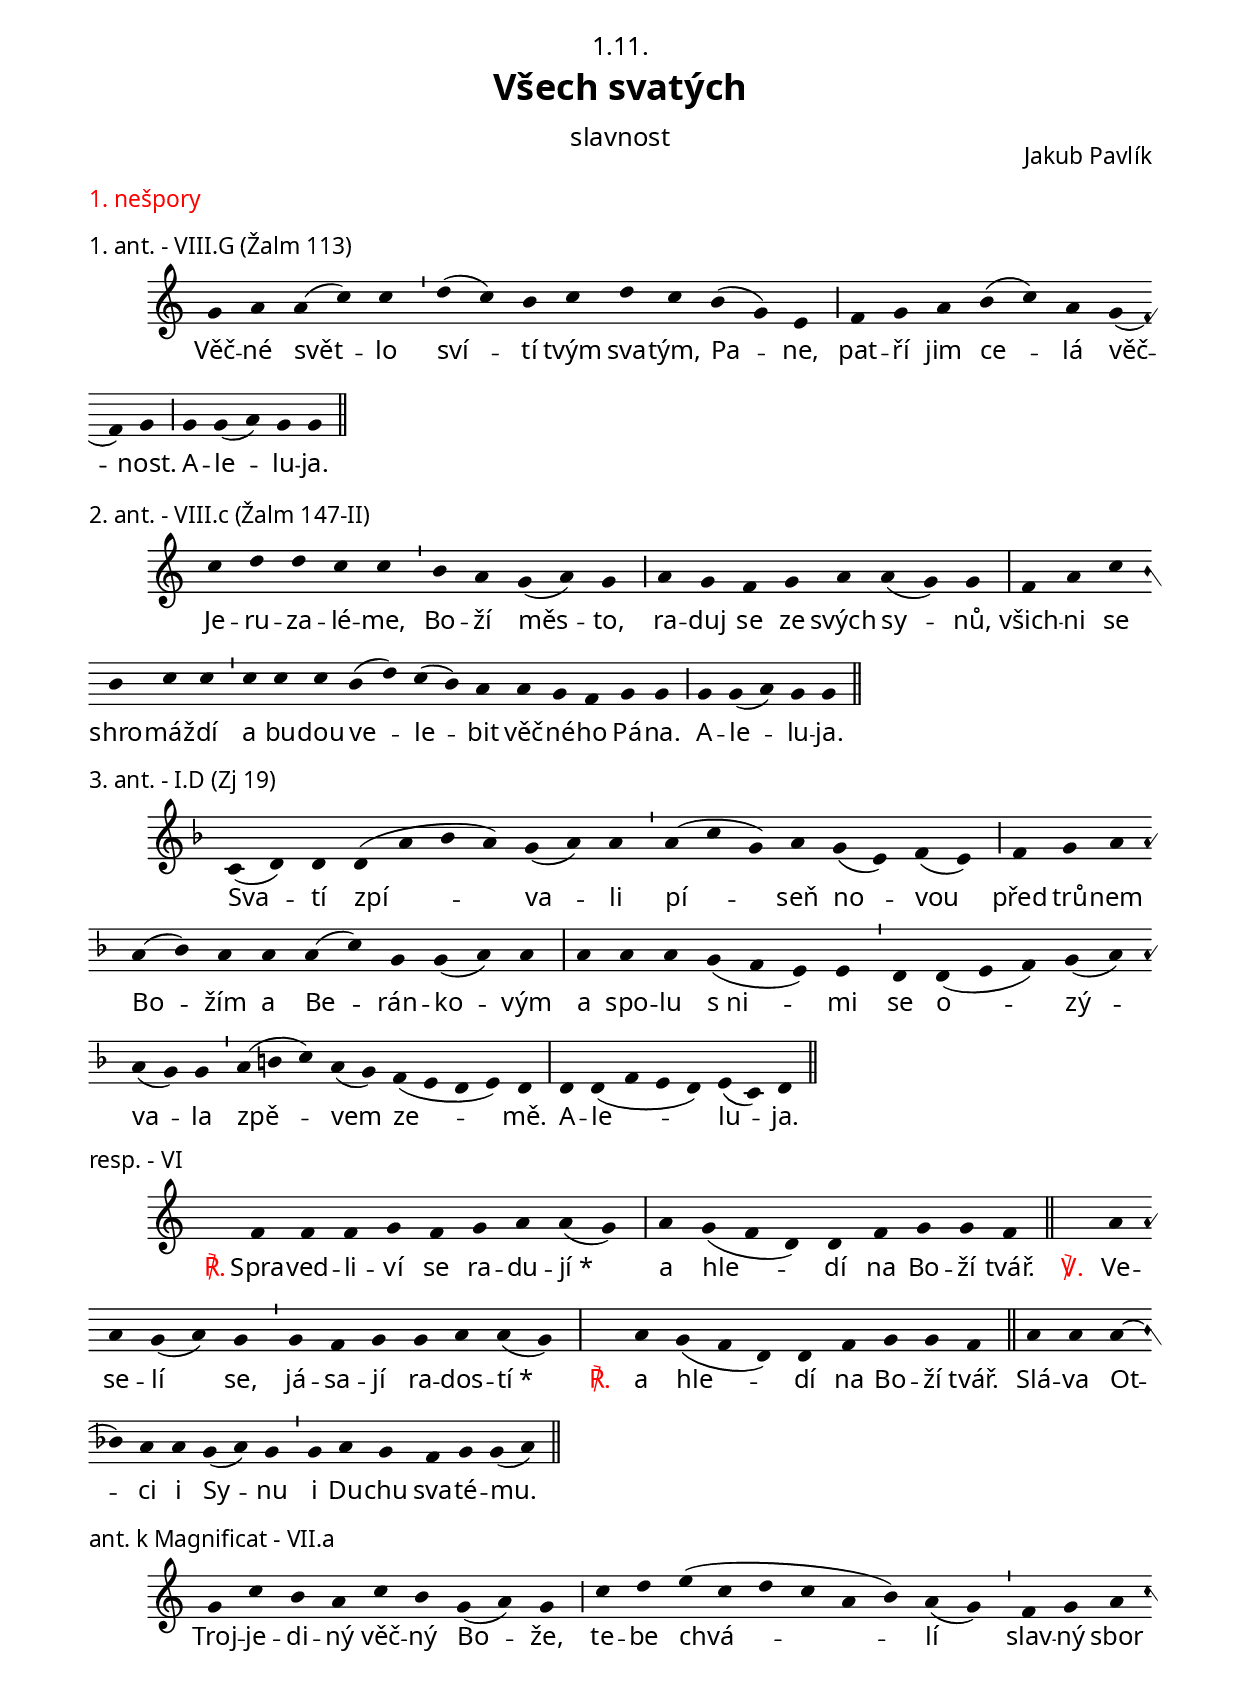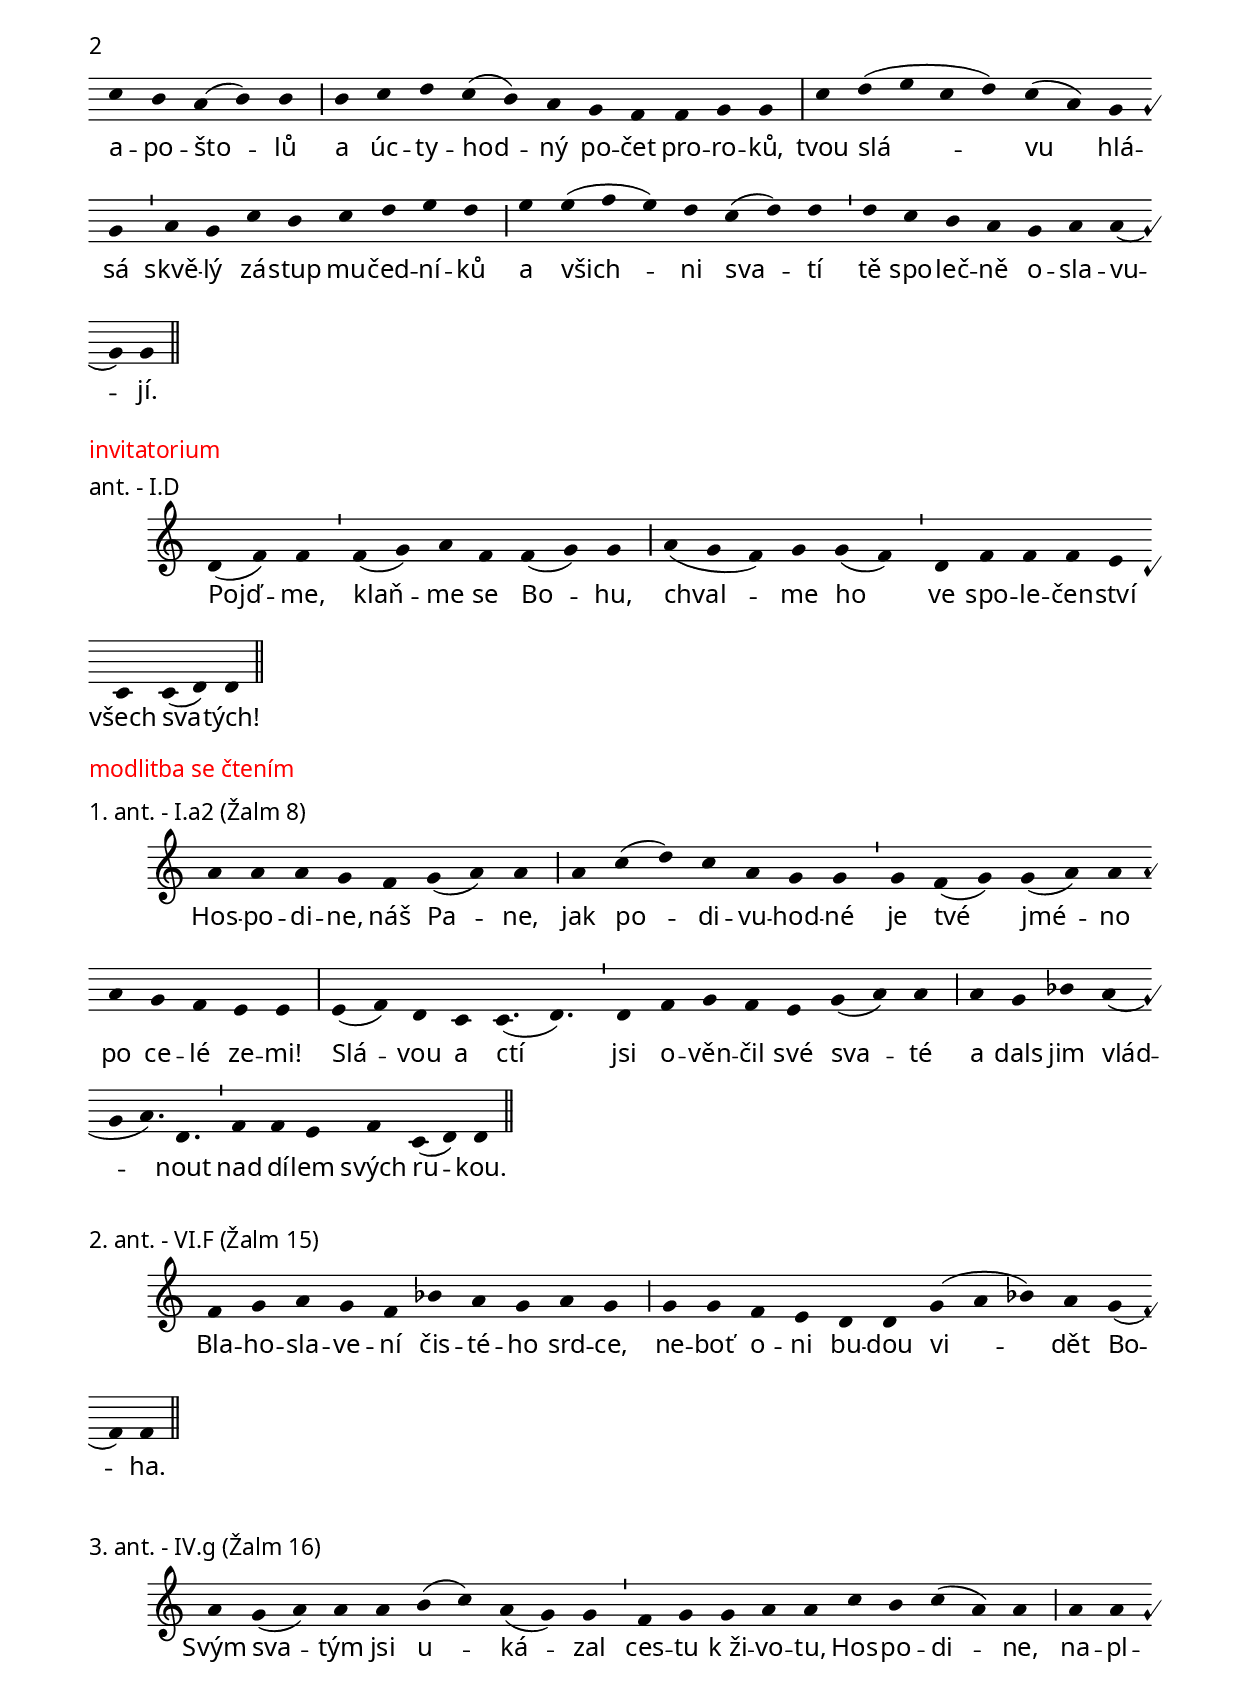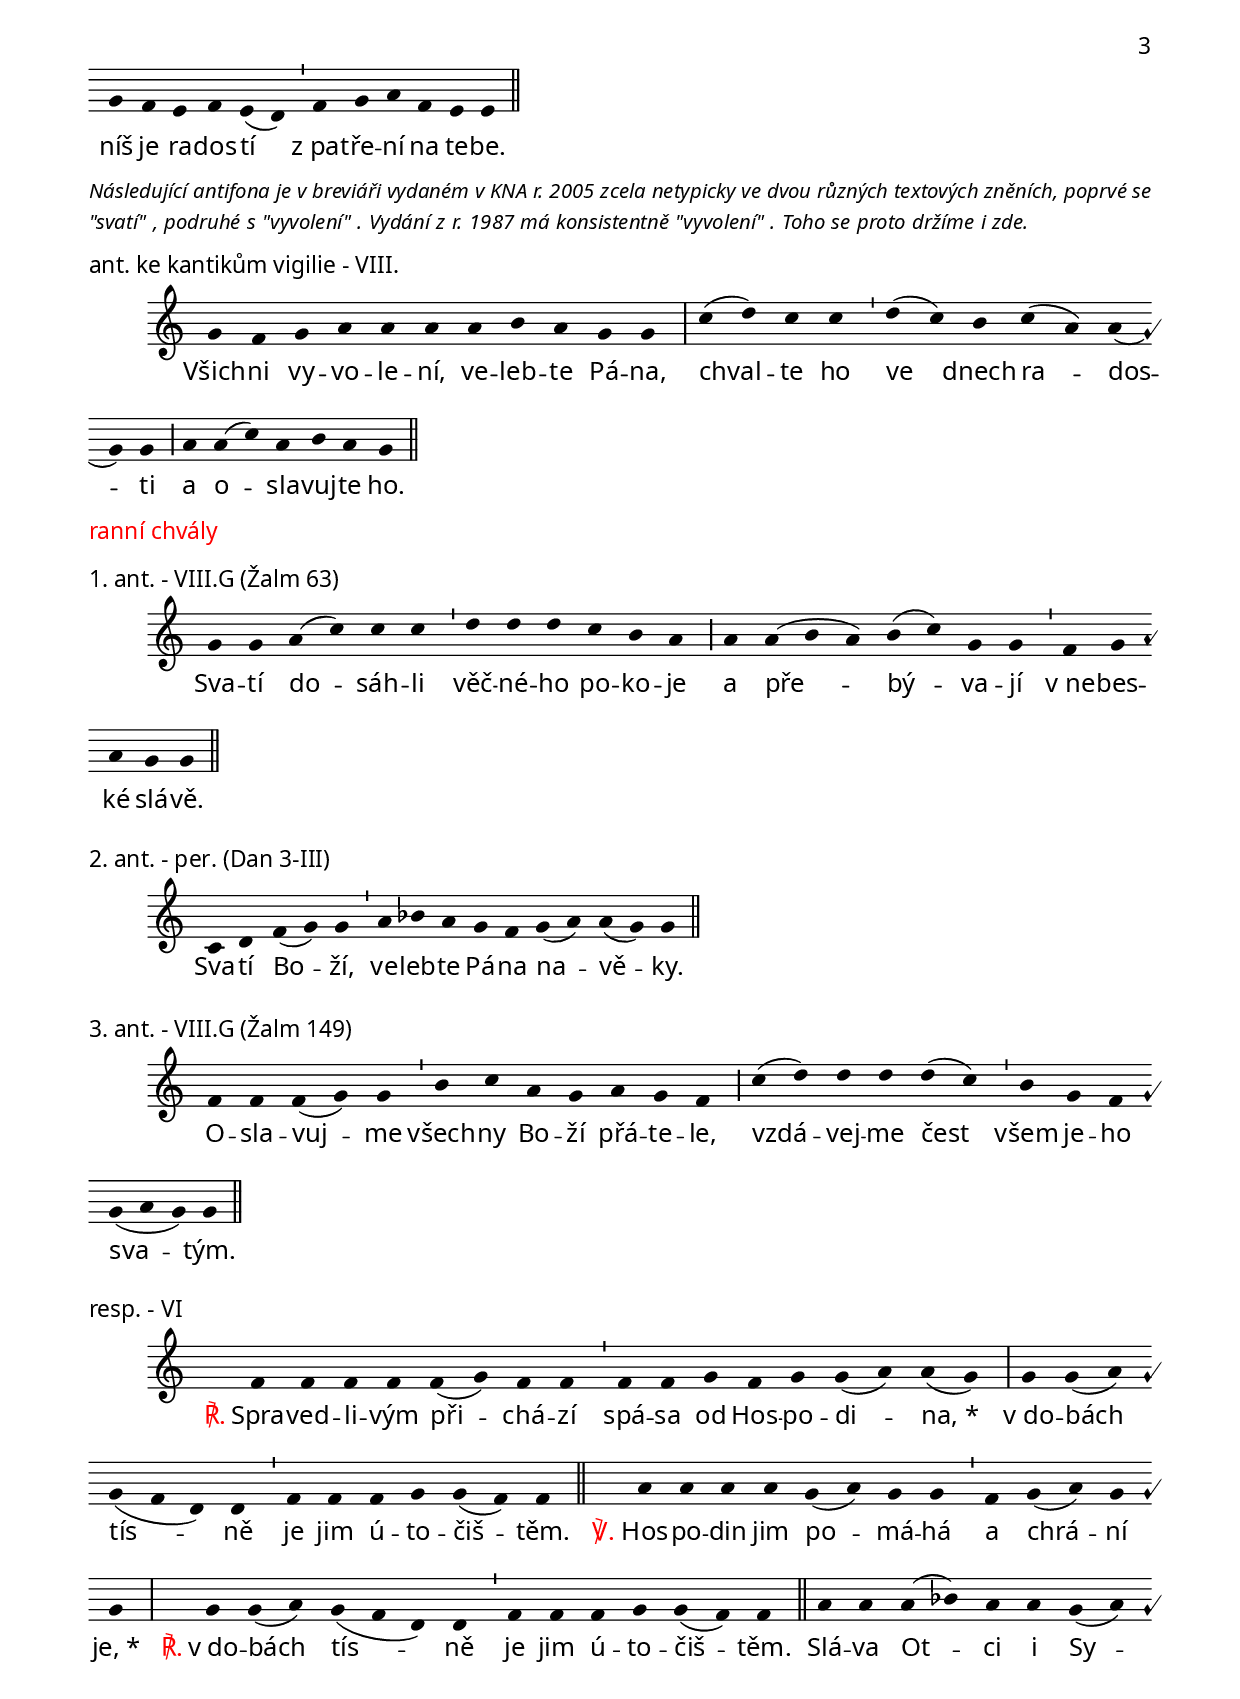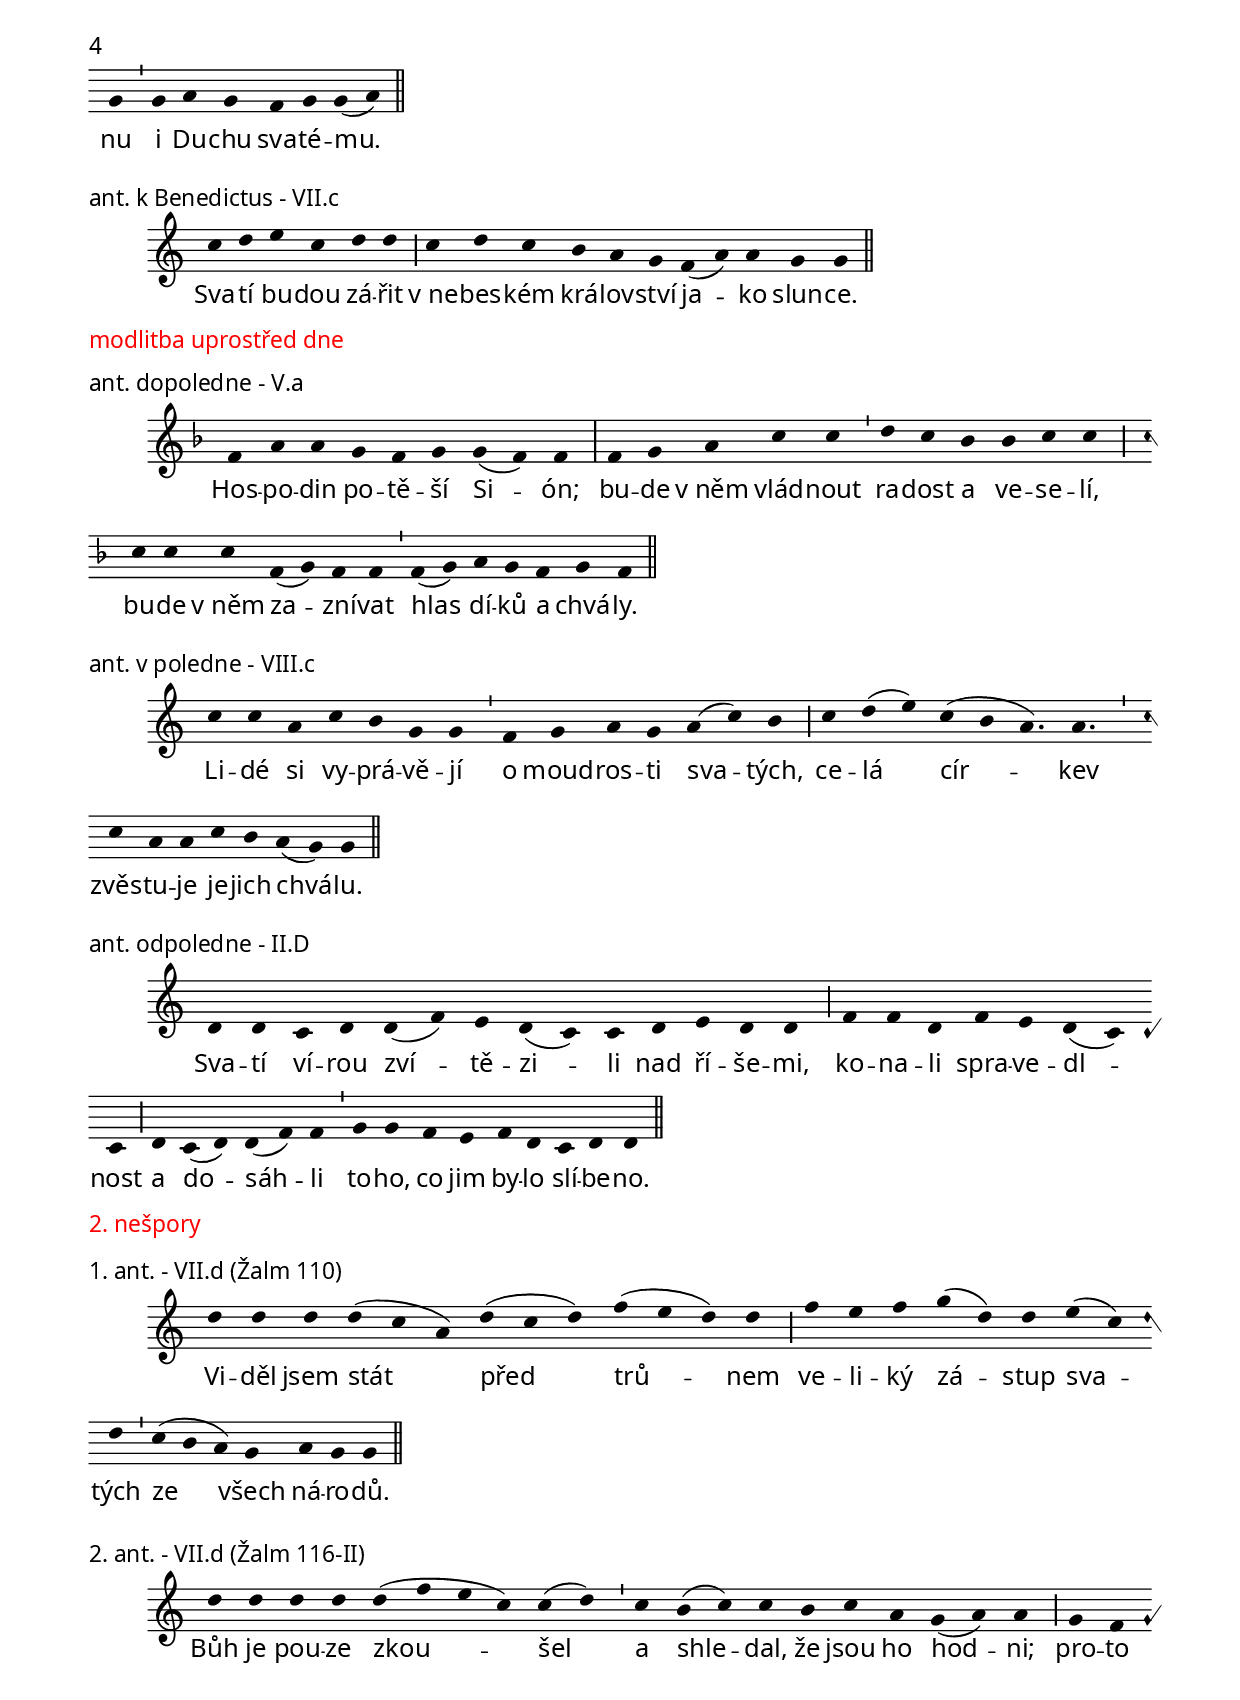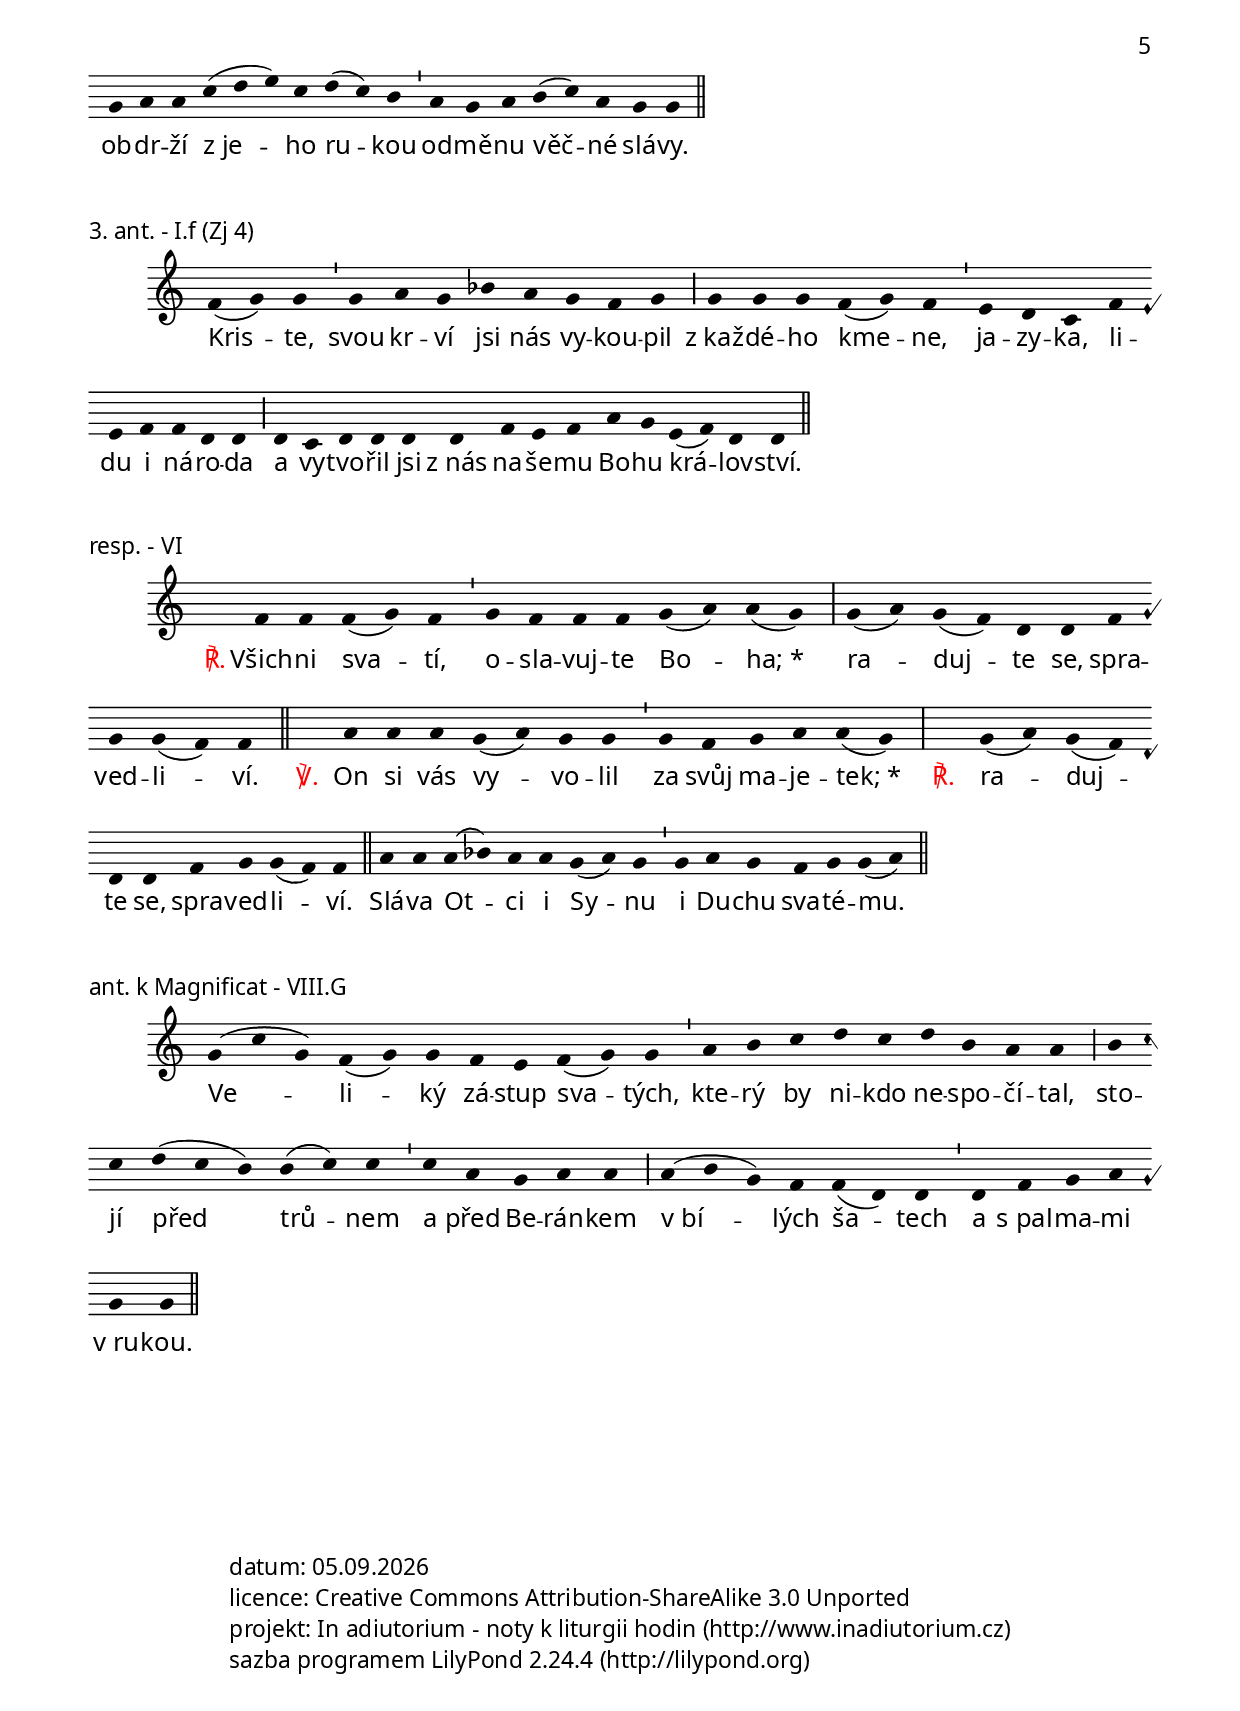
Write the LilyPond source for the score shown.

\version "2.16.0"

\include "../spolecne.ly"
\include "../dilyresponsorii.ly"

\header {
  title = \markup\titleSvatek
            "Všech svatých"
            slavnost
            1.11.
  composer = "Jakub Pavlík"
}

\markup {\nadpisHodinka {"1. nešpory"}}

\score {
  \relative c'' {
    \choralniRezim
    g4 a a( c) c \barMin d( c) b c d c b( g) e \barMaior
    f g a b( c) a g( f) g \barMaior
    g g( a) g g \barFinalis
  }
  \addlyrics {
    Věč -- né svět -- lo sví -- tí tvým sva -- tým, Pa -- ne,
    pat -- ří jim ce -- lá věč -- nost.
    A -- le -- lu -- ja.
  }
  \header {
    quid = "1. ant."
    modus = "VIII"
    differentia = "G"
    psalmus = "Žalm 113"
    id = "1ne-a1"
    fial = "fial://commune/commune_jedenmucednik.ly#1ne-amag-velik"
    piece = \markup {\sestavTitulek}
  }
}

\score {
  \relative c'' {
    \choralniRezim
    c4 d d c c \barMin b a g( a) g \barMaior
    a g f g a a( g) g \barMax
    f a c b c c \barMin
    c c c b( d) c( b) a a g f g g \barMaior
    g g( a) g g \barFinalis
  }
  \addlyrics {
    Je -- ru -- za -- lé -- me, Bo -- ží měs -- to,
    ra -- duj se ze svých sy -- nů,
    všich -- ni se shro -- máž -- dí
    a bu -- dou ve -- le -- bit věč -- né -- ho Pá -- na.
    A -- le -- lu -- ja.
  }
  \header {
    quid = "2. ant."
    modus = "VIII"
    differentia = "c"
    psalmus = "Žalm 147-II"
    id = "1ne-a2"
    fons = "2. část: žaltář, 4.t., pá, r.ch., 2.ant."
    fial = "fial://antifony/tyden4_6patek.ly#rch-ant2?konec&+aleluja"
    piece = \markup {\sestavTitulek}
  }
}

\score {
  \relative c' {
    \key f \major
    \choralniRezim
    c4( d) d d( a' bes a) g( a) a \barMin a( c g) a g( e) f( e) \barMaior
    f g a a( bes) a a a( c) g g( a) a \barMax
    a a a g( f e) e \barMin d d( e f) g( a) a( g) g \barMin a( b c) a( g) f( e d e) d \barMax

    d d( f e d) e( c) d \barFinalis
  }
  \addlyrics {
    Sva -- tí zpí -- va -- li pí -- seň no -- vou
    před trů -- nem Bo -- žím a Be -- rán -- ko -- vým
    a spo -- lu s_ni -- mi se o -- zý -- va -- la zpě -- vem ze -- mě.

    A -- le -- lu -- ja.
  }
  \header {
    quid = "3. ant."
    modus = "I"
    differentia = "D"
    psalmus = "Zj 19"
    id = "1ne-a3"
    fial = "fial://commune/commune_svatymuz.ly#2ne-a3"
    piece = \markup {\sestavTitulek}
  }
}

\score {
  \relative c' {
    \choralniRezim

    % R
    \neviditelna f
    f4 f f g f g a a( g) \barMax
    a g( f d) d f g g f \barFinalis
    % V
    \neviditelna a
    a4 a g( a) g \barMin g f g g a a( g) \barMax
    % R
    \neviditelna a
    a g( f d) d f g g f \barFinalis
    % Slava
    \respVIdoxologie \barFinalis
  }
  \addlyrics {
    \Response Spra -- ved -- li -- ví se ra -- du -- jí_*
    a hle -- dí na Bo -- ží tvář.
    \Verse Ve -- se -- lí se, já -- sa -- jí ra -- dos -- tí_*
    \Response a hle -- dí na Bo -- ží tvář.
    \textRespDoxologie
  }
  \header {
    quid = "resp."
    modus = "VI"
    id = "1ne-r"
    piece = \markup {\sestavTitulekResp}
  }
}

\score {
  \relative c'' {
    \choralniRezim
    g4 c b a c b g( a) g \barMaior
    c d e( c d c a b) a( g) \barMin f g a c b a( b) b \barMaior
    b c d c( b) a g f f g g \barMax

    c d( e c d) c( a) g g \barMin a g c b c d e d \barMaior
    e e( f e) d c( d) d \barMin d c b a g a a( g) g \barFinalis
  }
  \addlyrics {
    Troj -- je -- di -- ný věč -- ný Bo -- že,
    te -- be chvá -- lí slav -- ný sbor a -- po -- što -- lů
    a úc -- ty -- hod -- ný po -- čet pro -- ro -- ků,

    tvou slá -- vu hlá -- sá skvě -- lý zá -- stup mu -- čed -- ní -- ků
    a všich -- ni sva -- tí tě spo -- leč -- ně o -- sla -- vu -- jí.
  }
  \header {
    quid = "ant. k Magnificat"
    modus = "VII"
    differentia = "a"
    psalmus = ""
    placet = "věnovat jí trochu péče, zejm. úvodu"
    id = "1ne-amag"
    piece = \markup {\sestavTitulekBezZalmu}
  }
}

\markup {\nadpisHodinka {"invitatorium"}}

\score {
  \relative c' {
    \choralniRezim
    d( f) f \barMin f( g) a f f( g) g \barMaior
    a( g f) g g( f) \barMin d f f f e c c( d) d \barFinalis
  }
  \addlyrics {
    Pojď -- me, klaň -- me se Bo -- hu,
    chval -- me ho ve spo -- le -- čen -- ství všech sva -- tých!
  }
  \header {
    quid = "ant."
    modus = "I"
    differentia = "D"
    psalmus = ""
    fial = "commune/commune_svatymuz.ly#invit1?zacatek=12"
    id = "invit"
    piece = \markup {\sestavTitulekBezZalmu}
  }
}

\markup {\nadpisHodinka {"modlitba se čtením"}}

\score {
  \relative c'' {
    \choralniRezim
    a4 a a g f g( a) a \barMaior
    a c( d) c a g g \barMin g f( g) g( a) a a g f e e \barMax

    e( f) d c c4.( d) \barMin d4 f g f e g( a) a \barMaior
    a g bes a( g a4.) d, \barMin f4 f e f c( d) d \barFinalis
  }
  \addlyrics {
    Hos -- po -- di -- ne, náš Pa -- ne,
    jak po -- di -- vu -- hod -- né je tvé jmé -- no po ce -- lé ze -- mi!

    Slá -- vou a ctí jsi o -- věn -- čil své sva -- té
    a dals jim vlád -- nout nad dí -- lem svých ru -- kou.
  }
  \header {
    quid = "1. ant."
    modus = "I"
    differentia = "a2"
    psalmus = "Žalm 8"
    fial = "sanktoral/0705cyrilametodej.ly#2ne-a2"
    id = "mc-a1"
    piece = \markup {\sestavTitulek}
  }
}

\score {
  \relative c' {
    \choralniRezim
    f4 g a g f bes a g a g \barMaior
    g g f e d d g( a bes) a g( f) f \barFinalis
  }
  \addlyrics {
    Bla -- ho -- sla -- ve -- ní čis -- té -- ho srd -- ce,
    ne -- boť o -- ni bu -- dou vi -- dět Bo -- ha.
  }
  \header {
    quid = "2. ant."
    modus = "VI"
    differentia = "F"
    psalmus = "Žalm 15"
    fial = "antifony/tyden1_2pondeli.ly#ne-ant2"
    id = "mc-a2"
    piece = \markup {\sestavTitulek}
  }
}

\score {
  \relative c'' {
    \choralniRezim
    a4 g( a) a a b( c) a( g) g \barMin
    f g g a a
    c b c( a) a \barMaior
    a a g f e f e( d) \barMin
    f g a f e e \barFinalis
  }
  \addlyrics {
    Svým sva -- tým jsi u -- ká -- zal
    ces -- tu k_ži -- vo -- tu,
    Hos -- po -- di -- ne,
    na -- pl -- níš je ra -- dos -- tí
    z_pat -- ře -- ní na te -- be.
  }
  \header {
    quid = "3. ant."
    modus = "IV"
    differentia = "g"
    psalmus = "Žalm 16"
    id = "mc-a3"
    piece = \markup {\sestavTitulek}
  }
}

\markup\justify\small\italic{
  Následující antifona je v breviáři vydaném v KNA r. 2005
  zcela netypicky ve dvou různých textových zněních,
  poprvé se "\"svatí\"", podruhé s "\"vyvolení\"".
  Vydání z r. 1987 má konsistentně "\"vyvolení\"".
  Toho se proto držíme i zde.
}

\score {
  \relative c'' {
    \choralniRezim
    g4 f g a a a a b a g g \barMax
    c( d) c c \barMin d( c) b c( a) a( g) g \barMaior
    a a( c) a b a g \barFinalis
  }
  \addlyrics {
    Všich -- ni vy -- vo -- le -- ní,
    ve -- leb -- te Pá -- na,
    chval -- te ho ve dnech ra -- dos -- ti
    a o -- sla -- vuj -- te ho.
  }
  \header {
    quid = "ant. ke kantikům vigilie"
    modus = "VIII"
    differentia = ""
    psalmus = ""
    placet = "začátek půjde lépe"
    fial = "antifony/velikonoce_tyden1_3utery.ly#rch-a2?konec&-aleluja"
    id = "mc-avig"
    piece = \markup {\sestavTitulekBezZalmu}
  }
}

\markup {\nadpisHodinka {"ranní chvály"}}

\score {
  \relative c'' {
    \choralniRezim
    g4 g a( c) c c \barMin d d d c b a \barMaior
    a a( b a) b( c) g g \barMin  f g a g g \barFinalis
  }
  \addlyrics {
    Sva -- tí do -- sáh -- li věč -- né -- ho po -- ko -- je
    a pře -- bý -- va -- jí v_ne -- bes -- ké slá -- vě.
  }
  \header {
    quid = "1. ant."
    modus = "VIII"
    differentia = "G"
    psalmus = "Žalm 63"
    id = "rch-a1"
    fial = "fial://commune/commune_jedenmucednik.ly#2ne-amag"
    piece = \markup {\sestavTitulek}
  }
}

\score {
  \relative c' {
    \choralniRezim
    c4 d f( g) g \barMin
    a bes a g f g( a) a( g) g \barFinalis
  }
  \addlyrics {
    Sva -- tí Bo -- ží,
    ve -- leb -- te Pá -- na na -- vě -- ky.
  }
  \header {
    quid = "2. ant."
    modus = "per"
    differentia = ""
    psalmus = "Dan 3-III"
    id = "rch-a2"
    piece = \markup {\sestavTitulek}
  }
}

\score {
  \relative c' {
    \choralniRezim
    f4 f f( g) g \barMin b c a g a g f \barMaior
    c'( d) d d d( c) \barMin b g f g( a g) g \barFinalis
  }
  \addlyrics {
    O -- sla -- vuj -- me všech -- ny Bo -- ží přá -- te -- le,
    vzdá -- vej -- me čest všem je -- ho sva -- tým.
  }
  \header {
    quid = "3. ant."
    modus = "VIII"
    differentia = "G"
    psalmus = "Žalm 149"
    placet = "začátek o sekundu nahoru; zkusit celou lépe?"
    id = "rch-a3"
    piece = \markup {\sestavTitulek}
  }
}

\score {
  \relative c' {
    \choralniRezim

    % R
    \neviditelna f
    f4 f f f f( g) f f \barMin f f g f g g( a) a( g) \barMax
    g g( a) g( f d) d \barMin f f f g g( f) f \barFinalis
    % V
    \neviditelna a
    a4 a a a g( a) g g \barMin f g( a) g g \barMax
    % R
    \neviditelna a
    g g( a) g( f d) d \barMin f f f g g( f) f \barFinalis
    % Slava
    \respVIdoxologie \barFinalis
  }
  \addlyrics {
    \Response Spra -- ved -- li -- vým při -- chá -- zí spá -- sa od Hos -- po -- di -- na,_*
    v_do -- bách tís -- ně je jim ú -- to -- čiš -- těm.
    \Verse Hos -- po -- din jim po -- má -- há a chrá -- ní je,_*
    \Response v_do -- bách tís -- ně je jim ú -- to -- čiš -- těm.
    \textRespDoxologie
  }
  \header {
    quid = "resp."
    modus = "VI"
    id = "rch-r"
    fons = "commune více muč., 2. nešp."
    fial = "fial://commune/commune_vicemucedniku.ly#2ne-resp"
    piece = \markup {\sestavTitulekResp}
  }
}

\score {
  \relative c'' {
    \choralniRezim
    c4 d e c d d \barMaior
    c d c b a g f( a) a g g \barFinalis
  }
  \addlyrics {
    Sva -- tí bu -- dou zá -- řit
    v_ne -- bes -- kém krá -- lov -- ství ja -- ko slun -- ce.
  }
  \header {
    quid = "ant. k Benedictus"
    modus = "VII"
    differentia = "c"
    psalmus = ""
    id = "rch-aben"
    piece = \markup {\sestavTitulekBezZalmu}
  }
}

\markup {\nadpisHodinka {"modlitba uprostřed dne"}}

\score {
  \relative c' {
    \choralniRezim
    \key f \major
    f4 a a g f g g( f) f \barMax
    f g a c c \barMin d c bes bes c c \barMaior
    c c c f,( g) f f \barMin f( g) a g f g f \barFinalis
  }
  \addlyrics {
    Hos -- po -- din po -- tě -- ší Si -- ón;
    bu -- de v_něm vlád -- nout ra -- dost a ve -- se -- lí,
    bu -- de v_něm za -- zní -- vat hlas dí -- ků a chvá -- ly.
  }
  \header {
    quid = "ant. dopoledne"
    modus = "V"
    differentia = "a"
    psalmus = ""
    id = "tercie"
    piece = \markup {\sestavTitulekBezZalmu}
  }
}

\score {
  \relative c'' {
    \choralniRezim
    c4 c a c b g g \barMin f g a g a( c) b \barMaior
    c d( e) c( b a4.) a \barMin c4 a a c b a( g) g \barFinalis
  }
  \addlyrics {
    Li -- dé si vy -- prá -- vě -- jí o moud -- ros -- ti sva -- tých,
    ce -- lá cír -- kev zvěs -- tu -- je je -- jich chvá -- lu.
  }
  \header {
    quid = "ant. v poledne"
    modus = "VIII"
    differentia = "c"
    psalmus = ""
    id = "sexta"
    piece = \markup {\sestavTitulekBezZalmu}
  }
}

\score {
  \relative c' {
    \choralniRezim
    d4 d c d d( f) e d( c) c d e d d \barMaior
    f f d f e d( c) c \barMaior
    d c( d) d( f) f \barMin g g f e f d c d d \barFinalis
  }
  \addlyrics {
    Sva -- tí ví -- rou zví -- tě -- zi -- li nad ří -- še -- mi,
    ko -- na -- li spra -- ve -- dl -- nost
    a do -- sáh -- li to -- ho, co jim by -- lo slí -- be -- no.
  }
  \header {
    quid = "ant. odpoledne"
    modus = "II"
    differentia = "D"
    psalmus = ""
    id = "nona"
    piece = \markup {\sestavTitulekBezZalmu}
  }
}

\markup {\nadpisHodinka {"2. nešpory"}}

\score {
  \relative c'' {
    \choralniRezim
    d4 d d d( c a) d( c d) f( e d) d \barMaior
    f e f g( d) d e( c) d \barMin c( b a) g a g g  \barFinalis
  }
  \addlyrics {
    Vi -- děl jsem stát před trů -- nem
    ve -- li -- ký zá -- stup sva -- tých ze všech ná -- ro -- dů.
  }
  \header {
    quid = "1. ant."
    modus = "VII"
    differentia = "d"
    psalmus = "Žalm 110"
    id = "2ne-a1"
    piece = \markup {\sestavTitulek}
  }
}

\score {
  \relative c'' {
    \choralniRezim
    d4 d d d d( f e c) c( d) \barMin
    c b( c) c b c a g( a) a \barMaior
    g f g a a c( d e) c d( c) b \barMin
    a g a b( c) a g g \barFinalis
  }
  \addlyrics {
    Bůh je pou -- ze zkou -- šel
    a shle -- dal, že jsou ho hod -- ni;
    pro -- to ob -- dr -- ží z_je -- ho ru -- kou
    od -- mě -- nu věč -- né slá -- vy.
  }
  \header {
    quid = "2. ant."
    modus = "VII"
    differentia = "d"
    psalmus = "Žalm 116-II"
    id = "2ne-a2"
    piece = \markup {\sestavTitulek}
  }
}

\score {
  \relative c' {
    \choralniRezim
    f4( g) g \barMin g a g bes a g f g \barMaior
    g g g f( g) f \barMin e d c f e f f d d \barMaior
    d c d d d d f e f a g e( f) d d \barFinalis
  }
  \addlyrics {
    Kris -- te, svou kr -- ví jsi nás vy -- kou -- pil
    z_kaž -- dé -- ho kme -- ne, ja -- zy -- ka, li -- du i ná -- ro -- da
    a vy -- tvo -- řil jsi z_nás na -- še -- mu Bo -- hu krá -- lov -- ství.
  }
  \header {
    quid = "3. ant."
    modus = "I"
    differentia = "f"
    psalmus = "Zj 4"
    id = "2ne-a3"
    placet = "melodie na prvním 'jsi' mě sice nedráždí, ale pravděpodobně není zcela košer"
    piece = \markup {\sestavTitulek}
  }
}

\score {
  \relative c' {
    \choralniRezim

    % R
    \neviditelna c
    f f f( g) f \barMin g f f f g( a) a( g) \barMax
    g( a) g( f) d d f g g( f) f \barFinalis
    % V
    \neviditelna a
    a a a g( a) g g \barMin g f g a a( g) \barMax
    % R
    \neviditelna a
    g( a) g( f) d d f g g( f) f \barFinalis
    % Slava
    \respVIdoxologie \barFinalis
  }
  \addlyrics {
    \Response Všich -- ni sva -- tí, o -- sla -- vuj -- te Bo -- ha;_*
    ra -- duj -- te se, spra -- ved -- li -- ví.
    \Verse On si vás vy -- vo -- lil za svůj ma -- je -- tek;_*
    \Response ra -- duj -- te se, spra -- ved -- li -- ví.
    \textRespDoxologie
  }
  \header {
    quid = "resp."
    modus = "VI"
    id = "2ne-r"
    piece = \markup {\sestavTitulekResp}
  }
}

\score {
  \relative c'' {
    \choralniRezim
    g4( c g) f( g) g f e f( g) g \barMin
    a b c d c d b a a \barMaior
    b c d( c b) b( c) c \barMin c a g a a \barMaior
    a( b g) f f( d) d \barMin d f g a g g \barFinalis
  }
  \addlyrics {
    Ve -- li -- ký zá -- stup sva -- tých,
    kte -- rý by ni -- kdo ne -- spo -- čí -- tal,
    sto -- jí před trů -- nem a před Be -- rán -- kem
    v_bí -- lých ša -- tech a s_pal -- ma -- mi v_ru -- kou.
  }
  \header {
    quid = "ant. k Magnificat"
    modus = "VIII"
    differentia = "G"
    psalmus = ""
    id = "2ne-amag"
    piece = \markup {\sestavTitulekBezZalmu}
  }
}